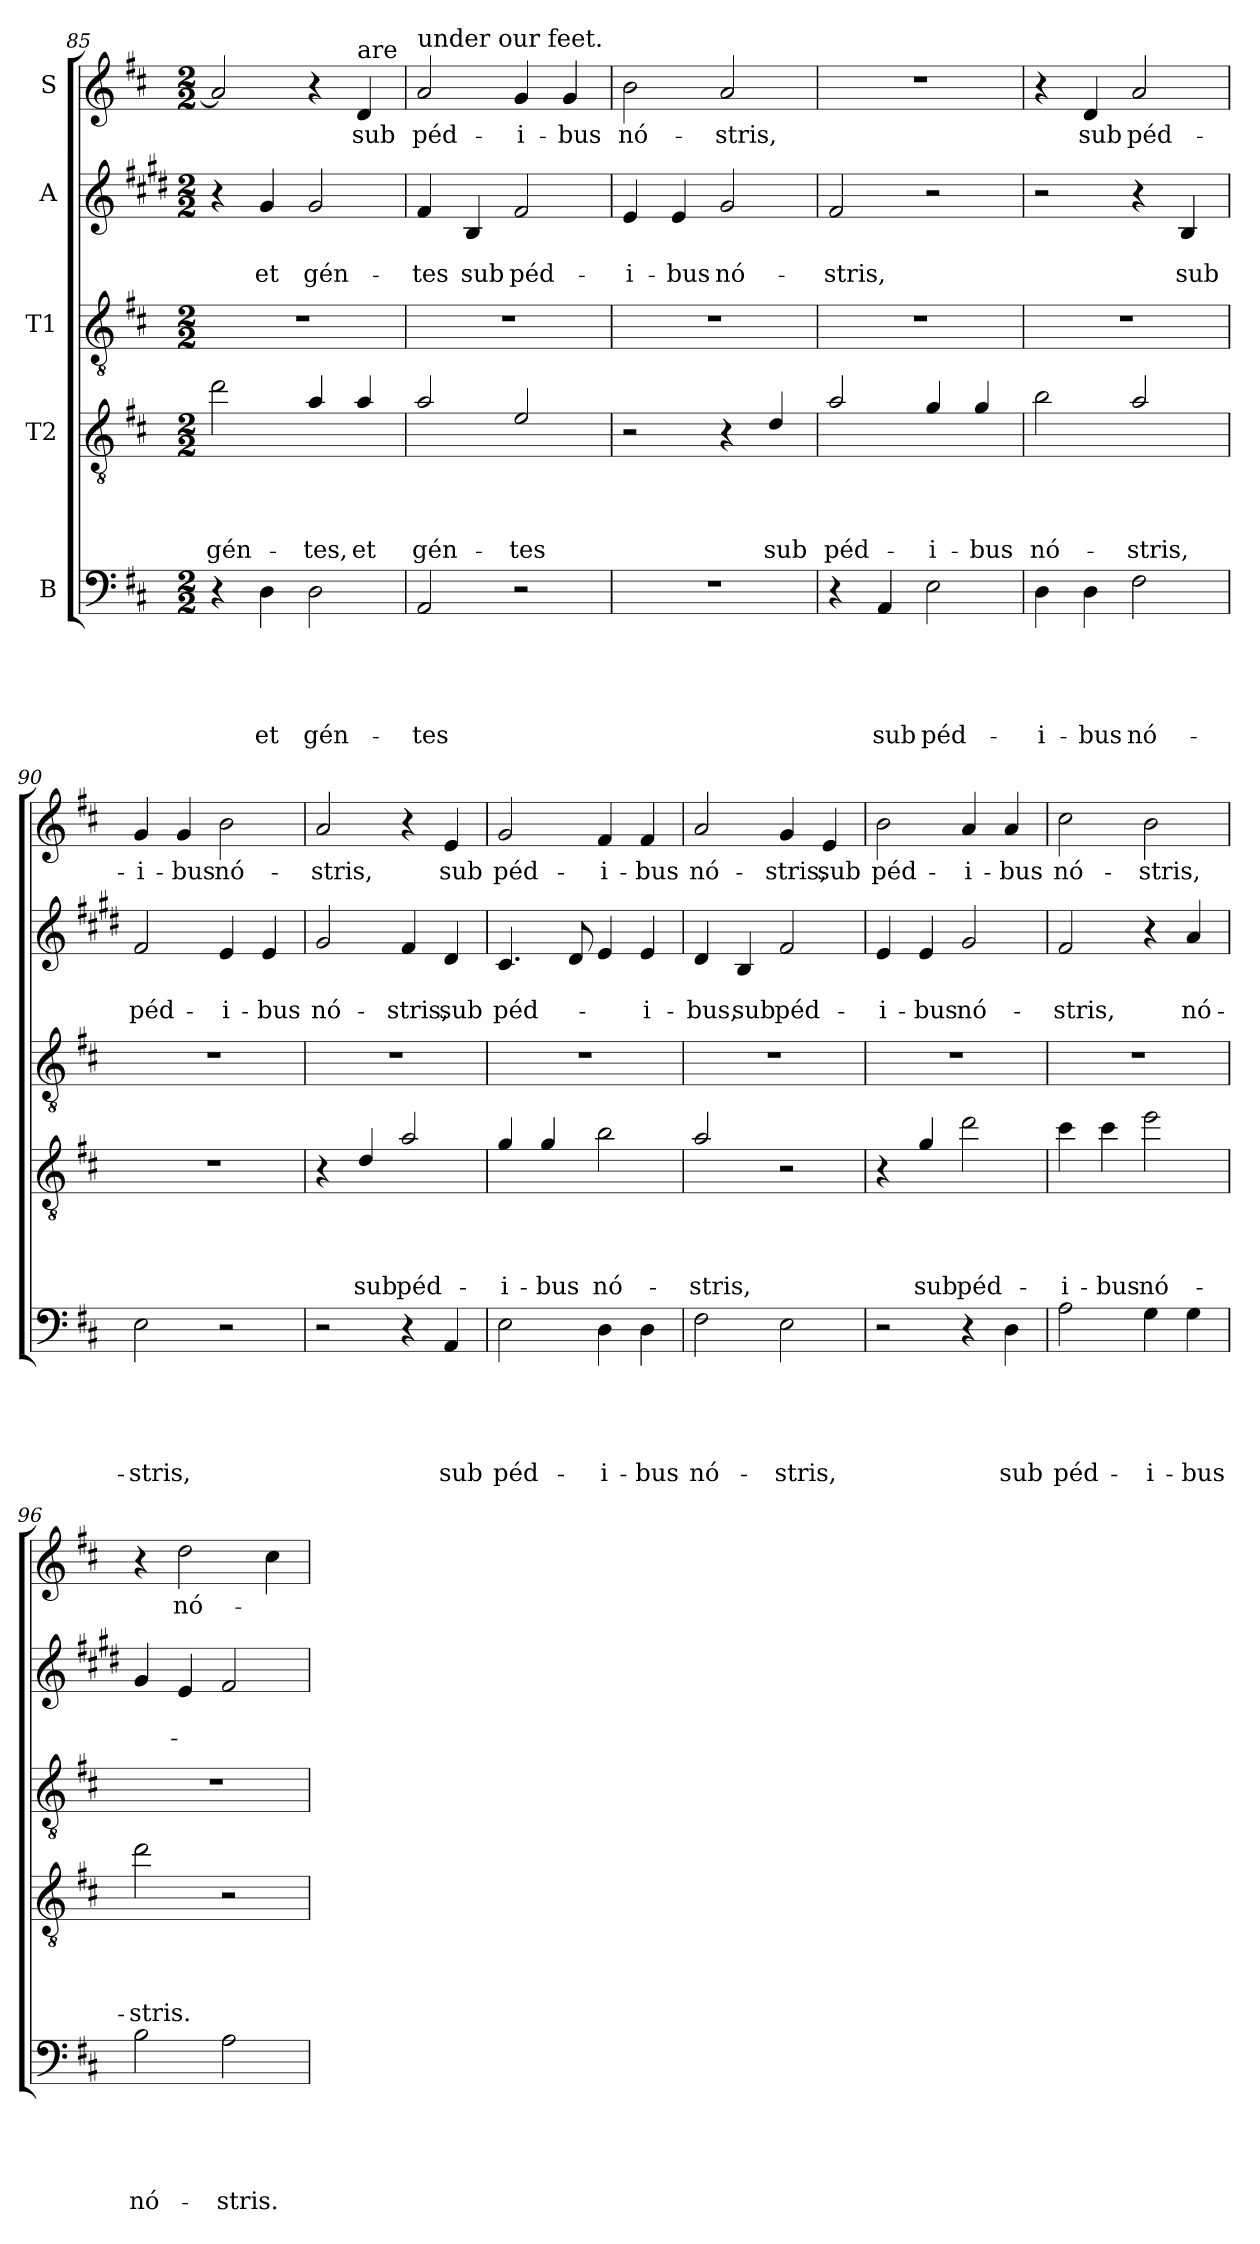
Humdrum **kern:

**kern	**text	**text	**text	**text	**text	**kern	**text	**text	**text	**text	**kern	**kern	**text	**text	**kern	**text
*part5	*part5	*part5	*part5	*part5	*part5	*part4	*part4	*part4	*part4	*part4	*part3	*part2	*part2	*part2	*part1	*part1
*staff5	*staff5	*staff5	*staff5	*staff5	*staff5	*staff4	*staff4	*staff4	*staff4	*staff4	*staff3	*staff2	*staff2	*staff2	*staff1	*staff1
*I"B	*	*	*	*	*	*I"T2	*	*	*	*	*I"T1	*I"A	*	*	*I"S	*
!!LO:LB:g=z
*clefF4	*	*	*	*	*	*clefGv2	*	*	*	*	*clefGv2	*clefG2	*	*	*clefG2	*
*	*	*	*	*	*	*ITrd8c14	*	*	*	*	*	*ITrd1c2	*	*	*	*
*k[f#c#]	*	*	*	*	*	*k[f#c#]	*	*	*	*	*k[f#c#]	*k[f#c#]	*	*	*k[f#c#]	*
*D:	*	*	*	*	*	*D:	*	*	*	*	*D:	*D:	*	*	*D:	*
*M2/2	*	*	*	*	*	*M2/2	*	*	*	*	*M2/2	*M2/2	*	*	*M2/2	*
=85	=85	=85	=85	=85	=85	=85	=85	=85	=85	=85	=85	=85	=85	=85	=85	=85
!	!	!	!	!	!	!	!	!	!	!LO:LY:b	!	!	!	!	!	!
4r	.	.	.	.	.	2d\	.	.	.	gén-	1r	4r	.	.	2a/]	.
!	!	!	!	!	!LO:LY:b	!	!	!	!	!	!	!	!	!LO:LY:b	!	!
4D\	.	.	.	.	et	.	.	.	.	.	.	4f#/	.	et	.	.
!	!	!	!	!	!LO:LY:b	!	!	!	!	!LO:LY:b	!	!	!	!LO:LY:b	!	!
2D\	.	.	.	.	gén-	4A/	.	.	.	-tes,	.	2f#/	.	gén-	4r	.
!	!	!	!	!	!	!	!	!	!	!	!	!	!	!	!LO:TX:a:t=are	!
!	!	!	!	!	!	!	!	!	!	!LO:LY:b	!	!	!	!	!	!LO:LY:b
.	.	.	.	.	.	4A/	.	.	.	et	.	.	.	.	4d/	sub
=86	=86	=86	=86	=86	=86	=86	=86	=86	=86	=86	=86	=86	=86	=86	=86	=86
!	!	!	!	!	!	!	!	!	!	!	!	!	!	!	!LO:TX:a:t=under our feet.	!
!	!	!	!	!	!LO:LY:b	!	!	!	!	!LO:LY:b	!	!	!	!LO:LY:b	!	!LO:LY:b
2AA/	.	.	.	.	-tes	2A/	.	.	.	gén-	1r	4e/	.	-tes	2a/	péd-
!	!	!	!	!	!	!	!	!	!	!	!	!	!	!LO:LY:b	!	!
.	.	.	.	.	.	.	.	.	.	.	.	4A/	.	sub	.	.
!	!	!	!	!	!	!	!	!	!	!LO:LY:b	!	!	!	!LO:LY:b	!	!LO:LY:b
2r	.	.	.	.	.	2E/	.	.	.	-tes	.	2e/	.	péd-	4g/	-i-
!	!	!	!	!	!	!	!	!	!	!	!	!	!	!	!	!LO:LY:b
.	.	.	.	.	.	.	.	.	.	.	.	.	.	.	4g/	-bus
=87	=87	=87	=87	=87	=87	=87	=87	=87	=87	=87	=87	=87	=87	=87	=87	=87
!	!	!	!	!	!	!	!	!	!	!	!	!	!	!LO:LY:b	!	!LO:LY:b
1r	.	.	.	.	.	2r	.	.	.	.	1r	4d/	.	-i-	2b\	nó-
!	!	!	!	!	!	!	!	!	!	!	!	!	!	!LO:LY:b	!	!
.	.	.	.	.	.	.	.	.	.	.	.	4d/	.	-bus	.	.
!	!	!	!	!	!	!	!	!	!	!	!	!	!	!LO:LY:b	!	!LO:LY:b
.	.	.	.	.	.	4r	.	.	.	.	.	2f#/	.	nó-	2a/	-stris,
!	!	!	!	!	!	!	!	!	!	!LO:LY:b	!	!	!	!	!	!
.	.	.	.	.	.	4D/	.	.	.	sub	.	.	.	.	.	.
=88	=88	=88	=88	=88	=88	=88	=88	=88	=88	=88	=88	=88	=88	=88	=88	=88
!	!	!	!	!	!	!	!	!	!	!LO:LY:b	!	!	!	!LO:LY:b	!	!
4r	.	.	.	.	.	2A/	.	.	.	péd-	1r	2e/	.	-stris,	1r	.
!	!	!	!	!	!LO:LY:b	!	!	!	!	!	!	!	!	!	!	!
4AA/	.	.	.	.	sub	.	.	.	.	.	.	.	.	.	.	.
!	!	!	!	!	!LO:LY:b	!	!	!	!	!LO:LY:b	!	!	!	!	!	!
2E\	.	.	.	.	péd-	4G/	.	.	.	-i-	.	2r	.	.	.	.
!	!	!	!	!	!	!	!	!	!	!LO:LY:b	!	!	!	!	!	!
.	.	.	.	.	.	4G/	.	.	.	-bus	.	.	.	.	.	.
=89	=89	=89	=89	=89	=89	=89	=89	=89	=89	=89	=89	=89	=89	=89	=89	=89
!	!	!	!	!	!LO:LY:b	!	!	!	!	!LO:LY:b	!	!	!	!	!	!
4D\	.	.	.	.	-i-	2B\	.	.	.	nó-	1r	2r	.	.	4r	.
!	!	!	!	!	!LO:LY:b	!	!	!	!	!	!	!	!	!	!	!LO:LY:b
4D\	.	.	.	.	-bus	.	.	.	.	.	.	.	.	.	4d/	sub
!	!	!	!	!	!LO:LY:b	!	!	!	!	!LO:LY:b	!	!	!	!	!	!LO:LY:b
2F#\	.	.	.	.	nó-	2A/	.	.	.	-stris,	.	4r	.	.	2a/	péd-
!	!	!	!	!	!	!	!	!	!	!	!	!	!	!LO:LY:b	!	!
.	.	.	.	.	.	.	.	.	.	.	.	4A/	.	sub	.	.
=90	=90	=90	=90	=90	=90	=90	=90	=90	=90	=90	=90	=90	=90	=90	=90	=90
!	!	!	!	!	!LO:LY:b	!	!	!	!	!	!	!	!	!LO:LY:b	!	!LO:LY:b
2E\	.	.	.	.	-stris,	1r	.	.	.	.	1r	2e/	.	péd-	4g/	-i-
!	!	!	!	!	!	!	!	!	!	!	!	!	!	!	!	!LO:LY:b
.	.	.	.	.	.	.	.	.	.	.	.	.	.	.	4g/	-bus
!	!	!	!	!	!	!	!	!	!	!	!	!	!	!LO:LY:b	!	!LO:LY:b
2r	.	.	.	.	.	.	.	.	.	.	.	4d/	.	-i-	2b\	nó-
!	!	!	!	!	!	!	!	!	!	!	!	!	!	!LO:LY:b	!	!
.	.	.	.	.	.	.	.	.	.	.	.	4d/	.	-bus	.	.
!!LO:PB:g=z
=91	=91	=91	=91	=91	=91	=91	=91	=91	=91	=91	=91	=91	=91	=91	=91	=91
!	!	!	!	!	!	!	!	!	!	!	!	!	!	!LO:LY:b	!	!LO:LY:b
2r	.	.	.	.	.	4r	.	.	.	.	1r	2f#/	.	nó-	2a/	-stris,
!	!	!	!	!	!	!	!	!	!	!LO:LY:b	!	!	!	!	!	!
.	.	.	.	.	.	4D/	.	.	.	sub	.	.	.	.	.	.
!	!	!	!	!	!	!	!	!	!	!LO:LY:b	!	!	!	!LO:LY:b	!	!
4r	.	.	.	.	.	2A/	.	.	.	péd-	.	4e/	.	-stris,	4r	.
!	!	!	!	!	!LO:LY:b	!	!	!	!	!	!	!	!	!LO:LY:b	!	!LO:LY:b
4AA/	.	.	.	.	sub	.	.	.	.	.	.	4c#/	.	sub	4e/	sub
=92	=92	=92	=92	=92	=92	=92	=92	=92	=92	=92	=92	=92	=92	=92	=92	=92
!	!	!	!	!	!LO:LY:b	!	!	!	!	!LO:LY:b	!	!	!	!LO:LY:b	!	!LO:LY:b
2E\	.	.	.	.	péd-	4G/	.	.	.	-i-	1r	4.B/	.	péd-	2g/	péd-
!	!	!	!	!	!	!	!	!	!	!LO:LY:b	!	!	!	!	!	!
.	.	.	.	.	.	4G/	.	.	.	-bus	.	.	.	.	.	.
.	.	.	.	.	.	.	.	.	.	.	.	8c#/	.	.	.	.
!	!	!	!	!	!LO:LY:b	!	!	!	!	!LO:LY:b	!	!	!	!	!	!LO:LY:b
4D\	.	.	.	.	-i-	2B\	.	.	.	nó-	.	4d/	.	.	4f#/	-i-
!	!	!	!	!	!LO:LY:b	!	!	!	!	!	!	!	!	!LO:LY:b	!	!LO:LY:b
4D\	.	.	.	.	-bus	.	.	.	.	.	.	4d/	.	-i-	4f#/	-bus
=93	=93	=93	=93	=93	=93	=93	=93	=93	=93	=93	=93	=93	=93	=93	=93	=93
!	!	!	!	!	!LO:LY:b	!	!	!	!	!LO:LY:b	!	!	!	!LO:LY:b	!	!LO:LY:b
2F#\	.	.	.	.	nó-	2A/	.	.	.	-stris,	1r	4c#/	.	-bus,	2a/	nó-
!	!	!	!	!	!	!	!	!	!	!	!	!	!	!LO:LY:b	!	!
.	.	.	.	.	.	.	.	.	.	.	.	4A/	.	sub	.	.
!	!	!	!	!	!LO:LY:b	!	!	!	!	!	!	!	!	!LO:LY:b	!	!LO:LY:b
2E\	.	.	.	.	-stris,	2r	.	.	.	.	.	2e/	.	péd-	4g/	-stris,
!	!	!	!	!	!	!	!	!	!	!	!	!	!	!	!	!LO:LY:b
.	.	.	.	.	.	.	.	.	.	.	.	.	.	.	4e/	sub
=94	=94	=94	=94	=94	=94	=94	=94	=94	=94	=94	=94	=94	=94	=94	=94	=94
!	!	!	!	!	!	!	!	!	!	!	!	!	!	!LO:LY:b	!	!LO:LY:b
2r	.	.	.	.	.	4r	.	.	.	.	1r	4d/	.	-i-	2b\	péd-
!	!	!	!	!	!	!	!	!	!	!LO:LY:b	!	!	!	!LO:LY:b	!	!
.	.	.	.	.	.	4G/	.	.	.	sub	.	4d/	.	-bus	.	.
!	!	!	!	!	!	!	!	!	!	!LO:LY:b	!	!	!	!LO:LY:b	!	!LO:LY:b
4r	.	.	.	.	.	2d\	.	.	.	péd-	.	2f#/	.	nó-	4a/	-i-
!	!	!	!	!	!LO:LY:b	!	!	!	!	!	!	!	!	!	!	!LO:LY:b
4D\	.	.	.	.	sub	.	.	.	.	.	.	.	.	.	4a/	-bus
=95	=95	=95	=95	=95	=95	=95	=95	=95	=95	=95	=95	=95	=95	=95	=95	=95
!	!	!	!	!	!LO:LY:b	!	!	!	!	!LO:LY:b	!	!	!	!LO:LY:b	!	!LO:LY:b
2A\	.	.	.	.	péd-	4c#\	.	.	.	-i-	1r	2e/	.	-stris,	2cc#\	nó-
!	!	!	!	!	!	!	!	!	!	!LO:LY:b	!	!	!	!	!	!
.	.	.	.	.	.	4c#\	.	.	.	-bus	.	.	.	.	.	.
!	!	!	!	!	!LO:LY:b	!	!	!	!	!LO:LY:b	!	!	!	!	!	!LO:LY:b
4G\	.	.	.	.	-i-	2e\	.	.	.	nó-	.	4r	.	.	2b\	-stris,
!	!	!	!	!	!LO:LY:b	!	!	!	!	!	!	!	!	!LO:LY:b	!	!
4G\	.	.	.	.	-bus	.	.	.	.	.	.	4g/	.	nó-	.	.
=96	=96	=96	=96	=96	=96	=96	=96	=96	=96	=96	=96	=96	=96	=96	=96	=96
!	!	!	!	!	!LO:LY:b	!	!	!	!	!LO:LY:b	!	!	!	!	!	!
2B\	.	.	.	.	nó-	2d\	.	.	.	-stris.	1r	4f#/	.	.	4r	.
!	!	!	!	!	!	!	!	!	!	!	!	!	!	!	!	!LO:LY:b
.	.	.	.	.	.	.	.	.	.	.	.	4d/	.	.	2dd\	nó-
!	!	!	!	!	!LO:LY:b	!	!	!	!	!	!	!	!	!	!	!
2A\	.	.	.	.	-stris.	2r	.	.	.	.	.	2e/	.	.	.	.
.	.	.	.	.	.	.	.	.	.	.	.	.	.	.	4cc#\	.
=	=	=	=	=	=	=	=	=	=	=	=	=	=	=	=	=
*-	*-	*-	*-	*-	*-	*-	*-	*-	*-	*-	*-	*-	*-	*-	*-	*-
